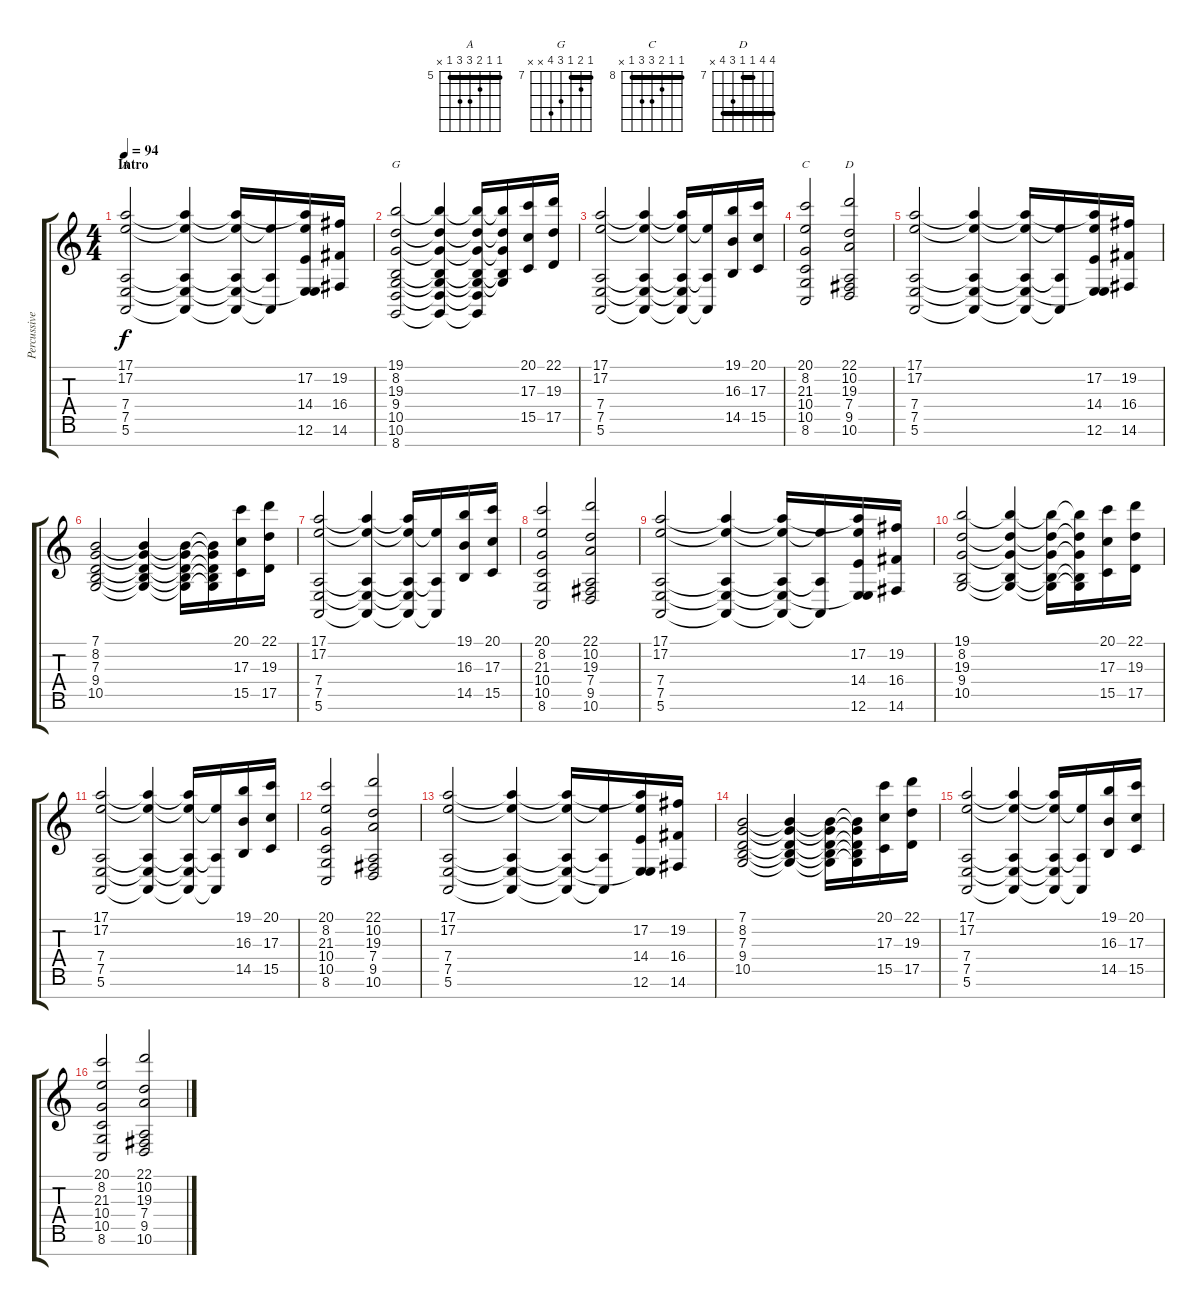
\track ("Percussive Organ" "Percussive") {instrument percussiveorgan}
\staff {score tabs}
\tuning (E4 B3 G3 D3 A2 E2 B1) {hide}
\chord ("A" 5 5 6 7 7 5 x) {firstfret 5 barre 5}
\chord ("G" 7 8 7 9 10 x x) {firstfret 7 barre 7}
\chord ("C" 8 8 9 10 10 8 x) {firstfret 8 barre 8}
\chord ("D" 10 10 7 7 9 10 x) {firstfret 7 barre (7 10)}
\ts (4 4)
\section ("" "Intro")
\tempo 94
\clef g2
\ks c
(17.1 17.2 7.4 7.5 5.6).2{ch "A" dy f instrument percussiveorgan} (17.1{t} 17.2{t} 7.4{t} 7.5{t} 5.6{t}).4 (17.1{t} 17.2{t} 7.4{t} 7.5{t} 5.6{t}).16 (17.2{t} 7.4{t} 5.6{t}).16 (17.1{t} 17.2 14.4 7.5{t} 12.6).16 (19.2 16.4 14.6).16 |
(19.1 8.2 19.3 9.4 10.5 10.6 8.7).2{ch "G"} (19.1{t} 8.2{t} 19.3{t} 9.4{t} 10.5{t} 10.6{t} 8.7{t}).4 (19.1{t} 8.2{t} 19.3{t} 9.4{t} 10.5{t} 10.6{t} 8.7{t}).16 (19.1{t} 8.2{t} 19.3{t} 9.4{t} 10.5{t}).16 (20.1 17.3 15.5).16 (22.1 19.3 17.5).16 |
(17.1 17.2 7.4 7.5 5.6).2 (17.1{t} 17.2{t} 7.4{t} 7.5{t} 5.6{t}).4 (17.1{t} 17.2{t} 7.4{t} 7.5{t} 5.6{t}).16 (17.2{t} 7.4{t} 5.6{t}).16 (19.1 16.3 14.5).16 (20.1 17.3 15.5).16 |
(20.1 8.2 21.3 10.4 10.5 8.6).2{ch "C"} (22.1 10.2 19.3 7.4 9.5 10.6).2{ch "D"} |
(17.1 17.2 7.4 7.5 5.6).2 (17.1{t} 17.2{t} 7.4{t} 7.5{t} 5.6{t}).4 (17.1{t} 17.2{t} 7.4{t} 7.5{t} 5.6{t}).16 (17.2{t} 7.4{t} 5.6{t}).16 (17.1{t} 17.2 14.4 7.5{t} 12.6).16 (19.2 16.4 14.6).16 |
(7.1 8.2 7.3 9.4 10.5).2 (7.1{t} 8.2{t} 7.3{t} 9.4{t} 10.5{t}).4 (7.1{t} 8.2{t} 7.3{t} 9.4{t} 10.5{t}).16 (7.1{t} 8.2{t} 7.3{t} 9.4{t} 10.5{t}).16 (20.1 17.3 15.5).16 (22.1 19.3 17.5).16 |
(17.1 17.2 7.4 7.5 5.6).2 (17.1{t} 17.2{t} 7.4{t} 7.5{t} 5.6{t}).4 (17.1{t} 17.2{t} 7.4{t} 7.5{t} 5.6{t}).16 (17.2{t} 7.4{t} 5.6{t}).16 (19.1 16.3 14.5).16 (20.1 17.3 15.5).16 |
(20.1 8.2 21.3 10.4 10.5 8.6).2 (22.1 10.2 19.3 7.4 9.5 10.6).2 |
(17.1 17.2 7.4 7.5 5.6).2 (17.1{t} 17.2{t} 7.4{t} 7.5{t} 5.6{t}).4 (17.1{t} 17.2{t} 7.4{t} 7.5{t} 5.6{t}).16 (17.2{t} 7.4{t} 5.6{t}).16 (17.1{t} 17.2 14.4 7.5{t} 12.6).16 (19.2 16.4 14.6).16 |
(19.1 8.2 19.3 9.4 10.5).2 (19.1{t} 8.2{t} 19.3{t} 9.4{t} 10.5{t}).4 (19.1{t} 8.2{t} 19.3{t} 9.4{t} 10.5{t}).16 (19.1{t} 8.2{t} 19.3{t} 9.4{t} 10.5{t}).16 (20.1 17.3 15.5).16 (22.1 19.3 17.5).16 |
(17.1 17.2 7.4 7.5 5.6).2 (17.1{t} 17.2{t} 7.4{t} 7.5{t} 5.6{t}).4 (17.1{t} 17.2{t} 7.4{t} 7.5{t} 5.6{t}).16 (17.2{t} 7.4{t} 5.6{t}).16 (19.1 16.3 14.5).16 (20.1 17.3 15.5).16 |
(20.1 8.2 21.3 10.4 10.5 8.6).2 (22.1 10.2 19.3 7.4 9.5 10.6).2 |
(17.1 17.2 7.4 7.5 5.6).2 (17.1{t} 17.2{t} 7.4{t} 7.5{t} 5.6{t}).4 (17.1{t} 17.2{t} 7.4{t} 7.5{t} 5.6{t}).16 (17.2{t} 7.4{t} 5.6{t}).16 (17.1{t} 17.2 14.4 7.5{t} 12.6).16 (19.2 16.4 14.6).16 |
(7.1 8.2 7.3 9.4 10.5).2 (7.1{t} 8.2{t} 7.3{t} 9.4{t} 10.5{t}).4 (7.1{t} 8.2{t} 7.3{t} 9.4{t} 10.5{t}).16 (7.1{t} 8.2{t} 7.3{t} 9.4{t} 10.5{t}).16 (20.1 17.3 15.5).16 (22.1 19.3 17.5).16 |
(17.1 17.2 7.4 7.5 5.6).2 (17.1{t} 17.2{t} 7.4{t} 7.5{t} 5.6{t}).4 (17.1{t} 17.2{t} 7.4{t} 7.5{t} 5.6{t}).16 (17.2{t} 7.4{t} 5.6{t}).16 (19.1 16.3 14.5).16 (20.1 17.3 15.5).16 |
(20.1 8.2 21.3 10.4 10.5 8.6).2 (22.1 10.2 19.3 7.4 9.5 10.6).2
